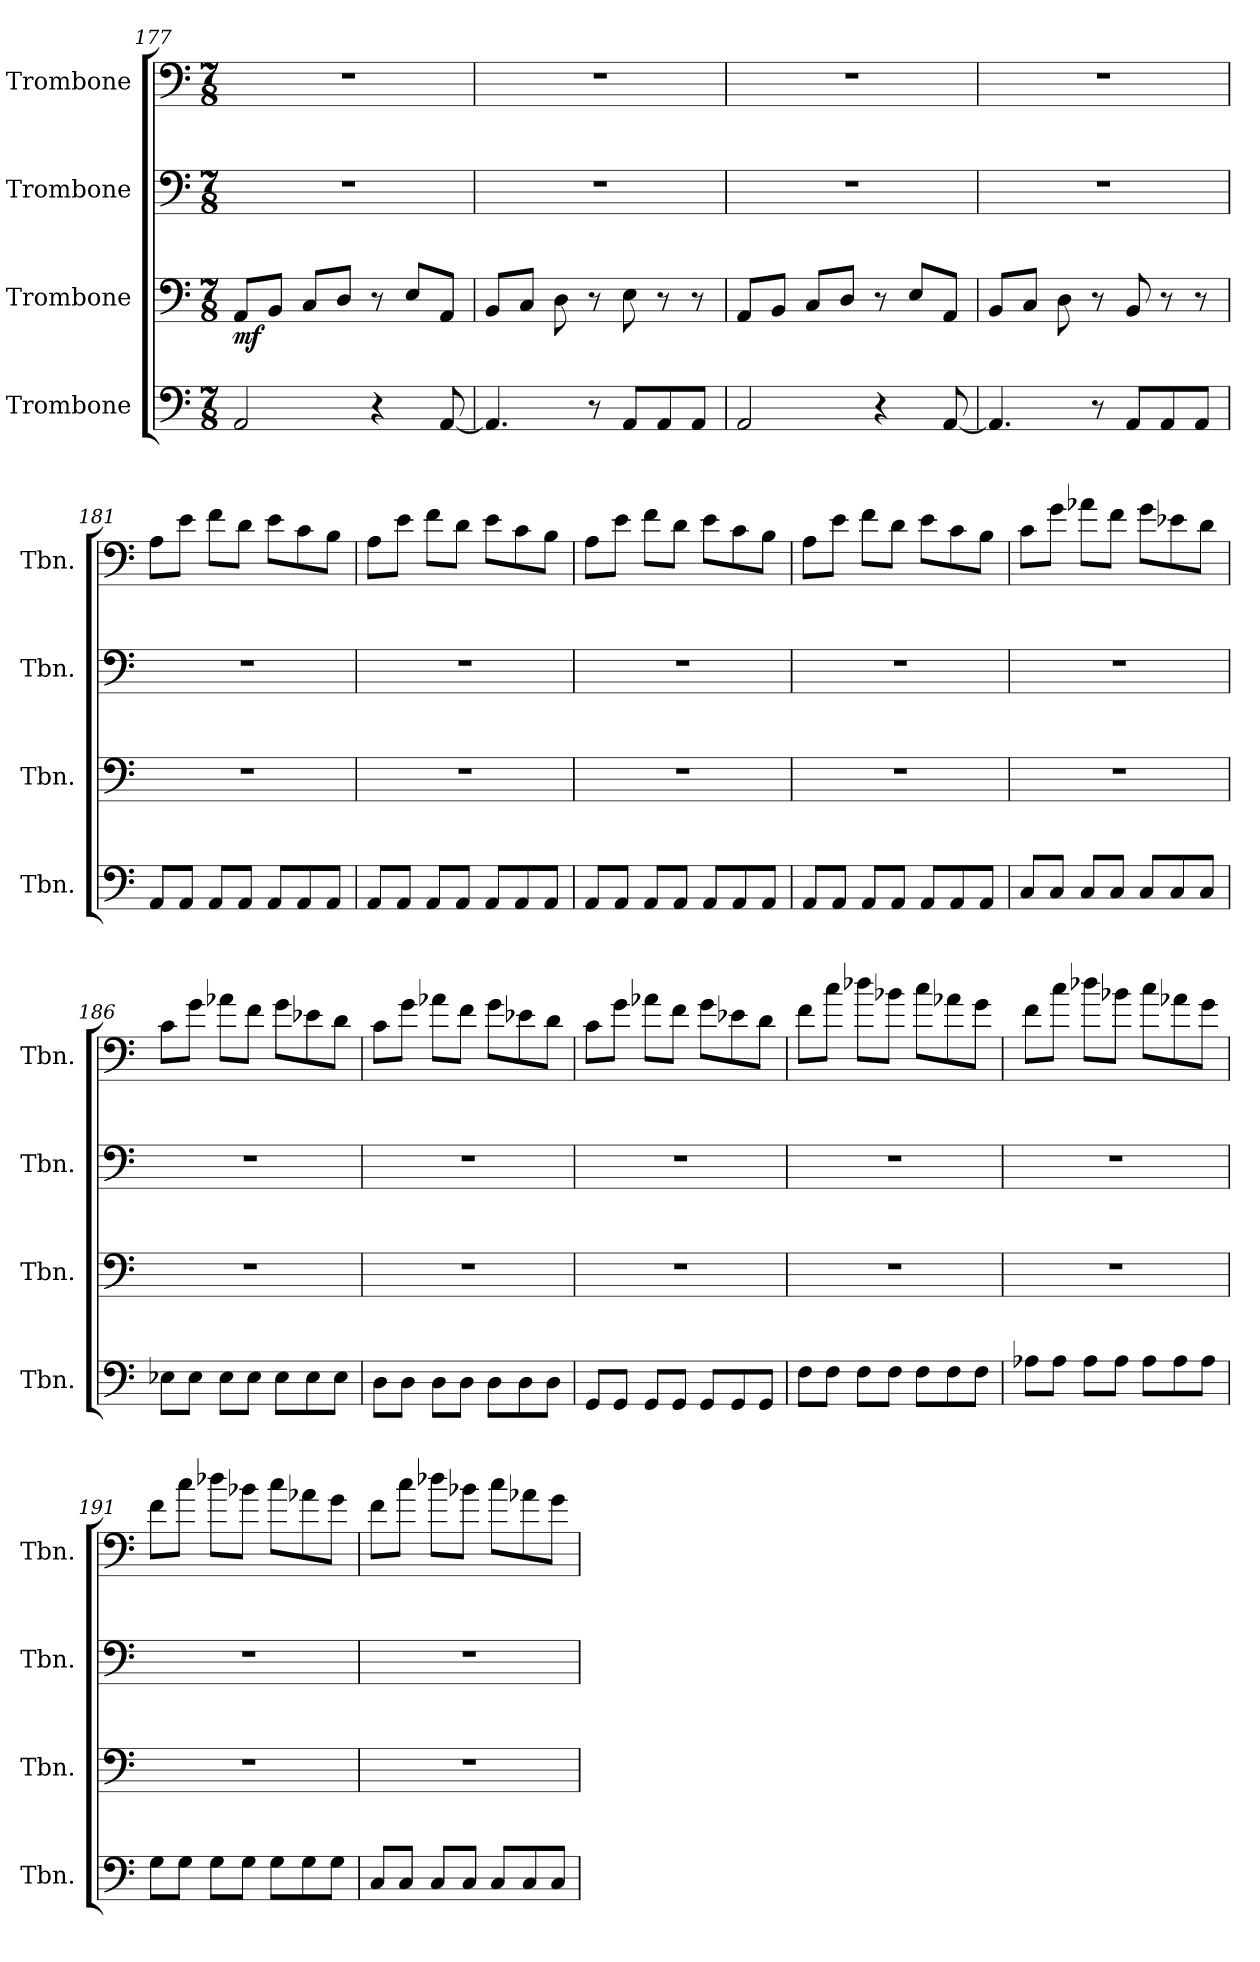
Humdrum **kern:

**kern	**kern	**dynam	**kern	**kern
*part4	*part3	*part3	*part2	*part1
*staff4	*staff3	*staff3	*staff2	*staff1
*I"Trombone	*I"Trombone	*	*I"Trombone	*I"Trombone
*I'Tbn.	*I'Tbn.	*	*I'Tbn.	*I'Tbn.
*clefF4	*clefF4	*	*clefF4	*clefF4
*k[]	*k[]	*	*k[]	*k[]
*M7/8	*M7/8	*	*M7/8	*M7/8
=177	=177	=177	=177	=177
!	!	!LO:DY:b	!	!
2AA/	8AA/L	mf	2..r	2..r
.	8BB/J	.	.	.
.	8C/L	.	.	.
.	8D/J	.	.	.
4r	8r	.	.	.
.	8E/L	.	.	.
[8AA/	8AA/J	.	.	.
=178	=178	=178	=178	=178
4.AA/]	8BB/L	.	2..r	2..r
.	8C/J	.	.	.
.	8D\	.	.	.
8r	8r	.	.	.
8AA/L	8E\	.	.	.
8AA/	8r	.	.	.
8AA/J	8r	.	.	.
=179	=179	=179	=179	=179
2AA/	8AA/L	.	2..r	2..r
.	8BB/J	.	.	.
.	8C/L	.	.	.
.	8D/J	.	.	.
4r	8r	.	.	.
.	8E/L	.	.	.
[8AA/	8AA/J	.	.	.
!!LO:PB:g=z
=180	=180	=180	=180	=180
4.AA/]	8BB/L	.	2..r	2..r
.	8C/J	.	.	.
.	8D\	.	.	.
8r	8r	.	.	.
8AA/L	8BB/	.	.	.
8AA/	8r	.	.	.
8AA/J	8r	.	.	.
=181	=181	=181	=181	=181
8AA/L	2..r	.	2..r	8A\L
8AA/J	.	.	.	8e\J
8AA/L	.	.	.	8f\L
8AA/J	.	.	.	8d\J
8AA/L	.	.	.	8e\L
8AA/	.	.	.	8c\
8AA/J	.	.	.	8B\J
=182	=182	=182	=182	=182
8AA/L	2..r	.	2..r	8A\L
8AA/J	.	.	.	8e\J
8AA/L	.	.	.	8f\L
8AA/J	.	.	.	8d\J
8AA/L	.	.	.	8e\L
8AA/	.	.	.	8c\
8AA/J	.	.	.	8B\J
=183	=183	=183	=183	=183
8AA/L	2..r	.	2..r	8A\L
8AA/J	.	.	.	8e\J
8AA/L	.	.	.	8f\L
8AA/J	.	.	.	8d\J
8AA/L	.	.	.	8e\L
8AA/	.	.	.	8c\
8AA/J	.	.	.	8B\J
=184	=184	=184	=184	=184
8AA/L	2..r	.	2..r	8A\L
8AA/J	.	.	.	8e\J
8AA/L	.	.	.	8f\L
8AA/J	.	.	.	8d\J
8AA/L	.	.	.	8e\L
8AA/	.	.	.	8c\
8AA/J	.	.	.	8B\J
!!LO:LB:g=z
=185	=185	=185	=185	=185
8C/L	2..r	.	2..r	8c\L
8C/J	.	.	.	8g\J
8C/L	.	.	.	8a-X\L
8C/J	.	.	.	8f\J
8C/L	.	.	.	8g\L
8C/	.	.	.	8e-X\
8C/J	.	.	.	8d\J
=186	=186	=186	=186	=186
8E-X\L	2..r	.	2..r	8c\L
8E-\J	.	.	.	8g\J
8E-\L	.	.	.	8a-X\L
8E-\J	.	.	.	8f\J
8E-\L	.	.	.	8g\L
8E-\	.	.	.	8e-X\
8E-\J	.	.	.	8d\J
=187	=187	=187	=187	=187
8D\L	2..r	.	2..r	8c\L
8D\J	.	.	.	8g\J
8D\L	.	.	.	8a-X\L
8D\J	.	.	.	8f\J
8D\L	.	.	.	8g\L
8D\	.	.	.	8e-X\
8D\J	.	.	.	8d\J
=188	=188	=188	=188	=188
8GG/L	2..r	.	2..r	8c\L
8GG/J	.	.	.	8g\J
8GG/L	.	.	.	8a-X\L
8GG/J	.	.	.	8f\J
8GG/L	.	.	.	8g\L
8GG/	.	.	.	8e-X\
8GG/J	.	.	.	8d\J
!!LO:LB:g=z
=189	=189	=189	=189	=189
8F\L	2..r	.	2..r	8f\L
8F\J	.	.	.	8cc\J
8F\L	.	.	.	8dd-X\L
8F\J	.	.	.	8b-X\J
8F\L	.	.	.	8cc\L
8F\	.	.	.	8a-X\
8F\J	.	.	.	8g\J
=190	=190	=190	=190	=190
8A-X\L	2..r	.	2..r	8f\L
8A-\J	.	.	.	8cc\J
8A-\L	.	.	.	8dd-X\L
8A-\J	.	.	.	8b-X\J
8A-\L	.	.	.	8cc\L
8A-\	.	.	.	8a-X\
8A-\J	.	.	.	8g\J
=191	=191	=191	=191	=191
8G\L	2..r	.	2..r	8f\L
8G\J	.	.	.	8cc\J
8G\L	.	.	.	8dd-X\L
8G\J	.	.	.	8b-X\J
8G\L	.	.	.	8cc\L
8G\	.	.	.	8a-X\
8G\J	.	.	.	8g\J
=192	=192	=192	=192	=192
8C/L	2..r	.	2..r	8f\L
8C/J	.	.	.	8cc\J
8C/L	.	.	.	8dd-X\L
8C/J	.	.	.	8b-X\J
8C/L	.	.	.	8cc\L
8C/	.	.	.	8a-X\
8C/J	.	.	.	8g\J
=	=	=	=	=
*-	*-	*-	*-	*-
